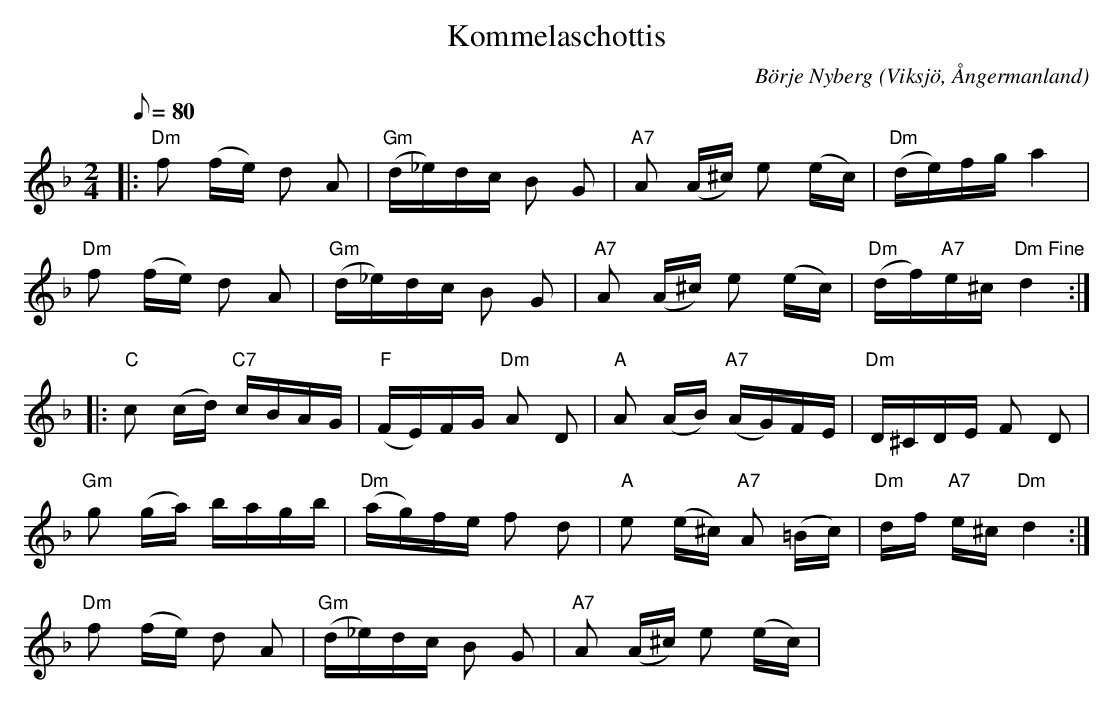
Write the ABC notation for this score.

X:1
T:Kommelaschottis
C:Börje Nyberg
O:Viksjö, Ångermanland
M:2/4
L:1/8
Q:80
K:Dm
|: "Dm"f (f/2e/2) d A | "Gm"(d/2_e/2)d/2c/2 B G | "A7"A (A/2^c/2) e (e/2c/2) |"Dm"(d/2e/2)f/2g/2 a2 |
"Dm"f (f/2e/2) d A | "Gm" (d/2_e/2)d/2c/2 B G | "A7"A (A/2^c/2) e (e/2c/2) | "Dm"(d/2f/2)"A7"e/2^c/2 "Dm Fine"d2::
"C"c (c/2d/2) "C7"c/2B/2A/2G/2 | "F"(F/2E/2)F/2G/2 "Dm"A D | "A"A (A/2B/2) "A7"(A/2G/2)F/2E/2 | "Dm"D/2^C/2D/2E/2 F D |
"Gm"g (g/2a/2) b/2a/2g/2b/2 | "Dm"(a/2g/2)f/2e/2 f d | "A"e (e/2^c/2) "A7"A (=B/2c/2) | "Dm"d/2f/2 "A7"e/2^c/2 "Dm"d2:|
"Dm"f (f/2e/2) d A | "Gm"(d/2_e/2)d/2c/2 B G | "A7"A (A/2^c/2) e (e/2c/2) |
